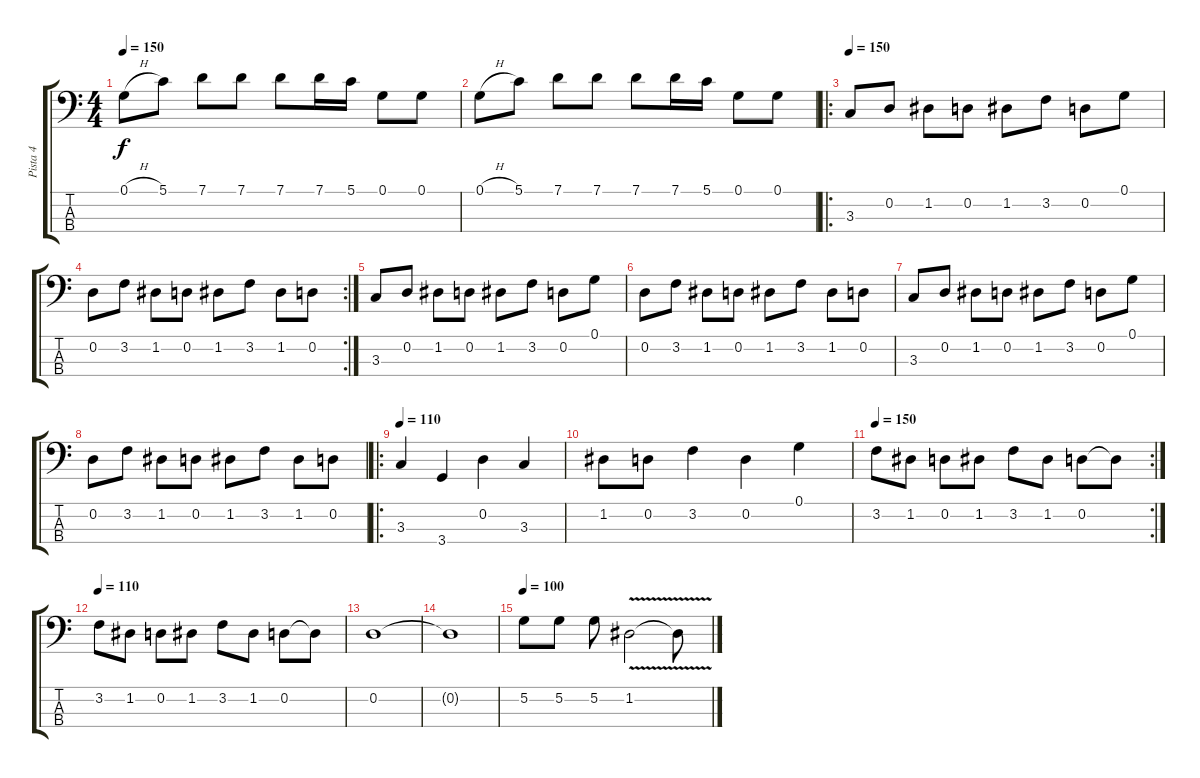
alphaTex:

\track ("Pista 4" "Pista 4") {instrument electricbassfinger}
\staff {score tabs}
\tuning (G2 D2 A1 E1) {hide}
\ts (4 4)
\tempo 150
\clef f4
\ks c
0.1{h}.8{dy f} 5.1.8 7.1.8 7.1.8 7.1.8 7.1.16 5.1.16 0.1.8 0.1.8 |
0.1{h}.8 5.1.8 7.1.8 7.1.8 7.1.8 7.1.16 5.1.16 0.1.8 0.1.8 |
\ro
\tempo 150
3.3.8 0.2.8 1.2.8 0.2.8 1.2.8 3.2.8 0.2.8 0.1.8 |
\rc 2
0.2.8 3.2.8 1.2.8 0.2.8 1.2.8 3.2.8 1.2.8 0.2.8 |
3.3.8 0.2.8 1.2.8 0.2.8 1.2.8 3.2.8 0.2.8 0.1.8 |
0.2.8 3.2.8 1.2.8 0.2.8 1.2.8 3.2.8 1.2.8 0.2.8 |
3.3.8 0.2.8 1.2.8 0.2.8 1.2.8 3.2.8 0.2.8 0.1.8 |
0.2.8 3.2.8 1.2.8 0.2.8 1.2.8 3.2.8 1.2.8 0.2.8 |
\ro
\tempo 110
3.3.4 3.4.4 0.2.4 3.3.4 |
1.2.8 0.2.8 3.2.4 0.2.4 0.1.4 |
\rc 2
\tempo 150
3.2.8 1.2.8 0.2.8 1.2.8 3.2.8 1.2.8 0.2.8 0.2{t}.8 |
\tempo 110
3.2.8 1.2.8 0.2.8 1.2.8 3.2.8 1.2.8 0.2.8 0.2{t}.8 |
0.2.1 |
0.2{t}.1 |
\tempo 100
5.2.8 5.2.8 5.2.8 1.2{v}.2 1.2{t}.8
